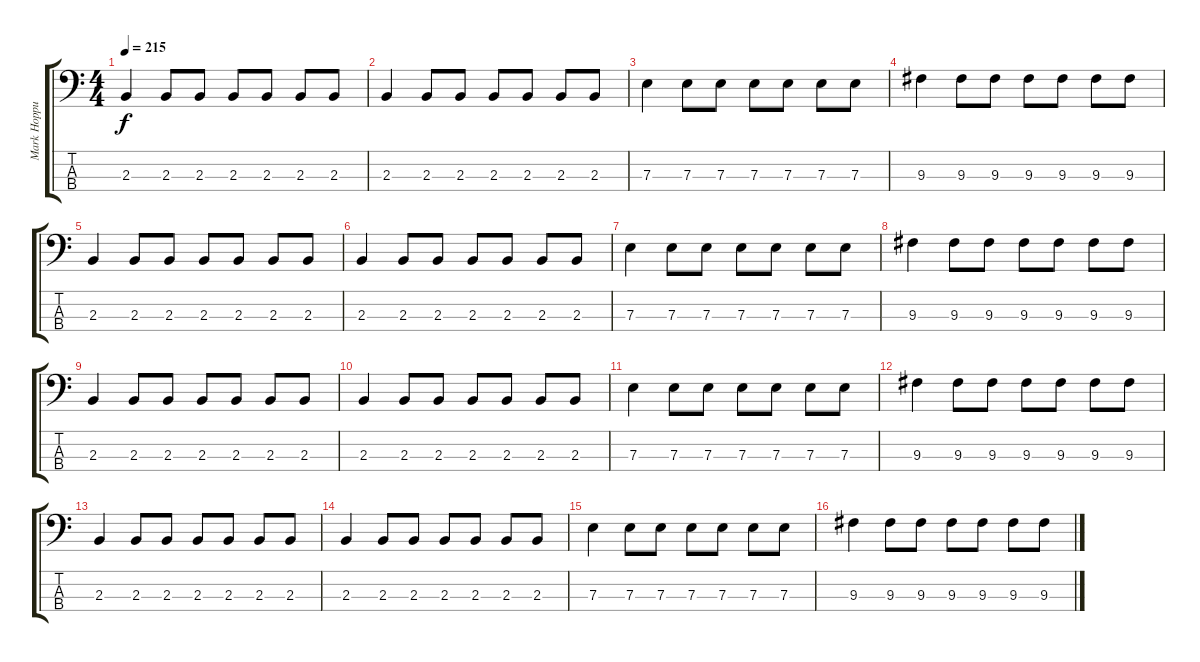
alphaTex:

\track ("Mark Hoppus" "Mark Hoppu") {instrument electricbassfinger}
\staff {score tabs}
\tuning (G2 D2 A1 E1) {hide}
\ts (4 4)
\tempo 215
\clef f4
\ks c
2.3.4{dy f} 2.3.8 2.3.8 2.3.8 2.3.8 2.3.8 2.3.8 |
2.3.4 2.3.8 2.3.8 2.3.8 2.3.8 2.3.8 2.3.8 |
7.3.4 7.3.8 7.3.8 7.3.8 7.3.8 7.3.8 7.3.8 |
9.3.4 9.3.8 9.3.8 9.3.8 9.3.8 9.3.8 9.3.8 |
2.3.4 2.3.8 2.3.8 2.3.8 2.3.8 2.3.8 2.3.8 |
2.3.4 2.3.8 2.3.8 2.3.8 2.3.8 2.3.8 2.3.8 |
7.3.4 7.3.8 7.3.8 7.3.8 7.3.8 7.3.8 7.3.8 |
9.3.4 9.3.8 9.3.8 9.3.8 9.3.8 9.3.8 9.3.8 |
2.3.4 2.3.8 2.3.8 2.3.8 2.3.8 2.3.8 2.3.8 |
2.3.4 2.3.8 2.3.8 2.3.8 2.3.8 2.3.8 2.3.8 |
7.3.4 7.3.8 7.3.8 7.3.8 7.3.8 7.3.8 7.3.8 |
9.3.4 9.3.8 9.3.8 9.3.8 9.3.8 9.3.8 9.3.8 |
2.3.4 2.3.8 2.3.8 2.3.8 2.3.8 2.3.8 2.3.8 |
2.3.4 2.3.8 2.3.8 2.3.8 2.3.8 2.3.8 2.3.8 |
7.3.4 7.3.8 7.3.8 7.3.8 7.3.8 7.3.8 7.3.8 |
9.3.4 9.3.8 9.3.8 9.3.8 9.3.8 9.3.8 9.3.8
